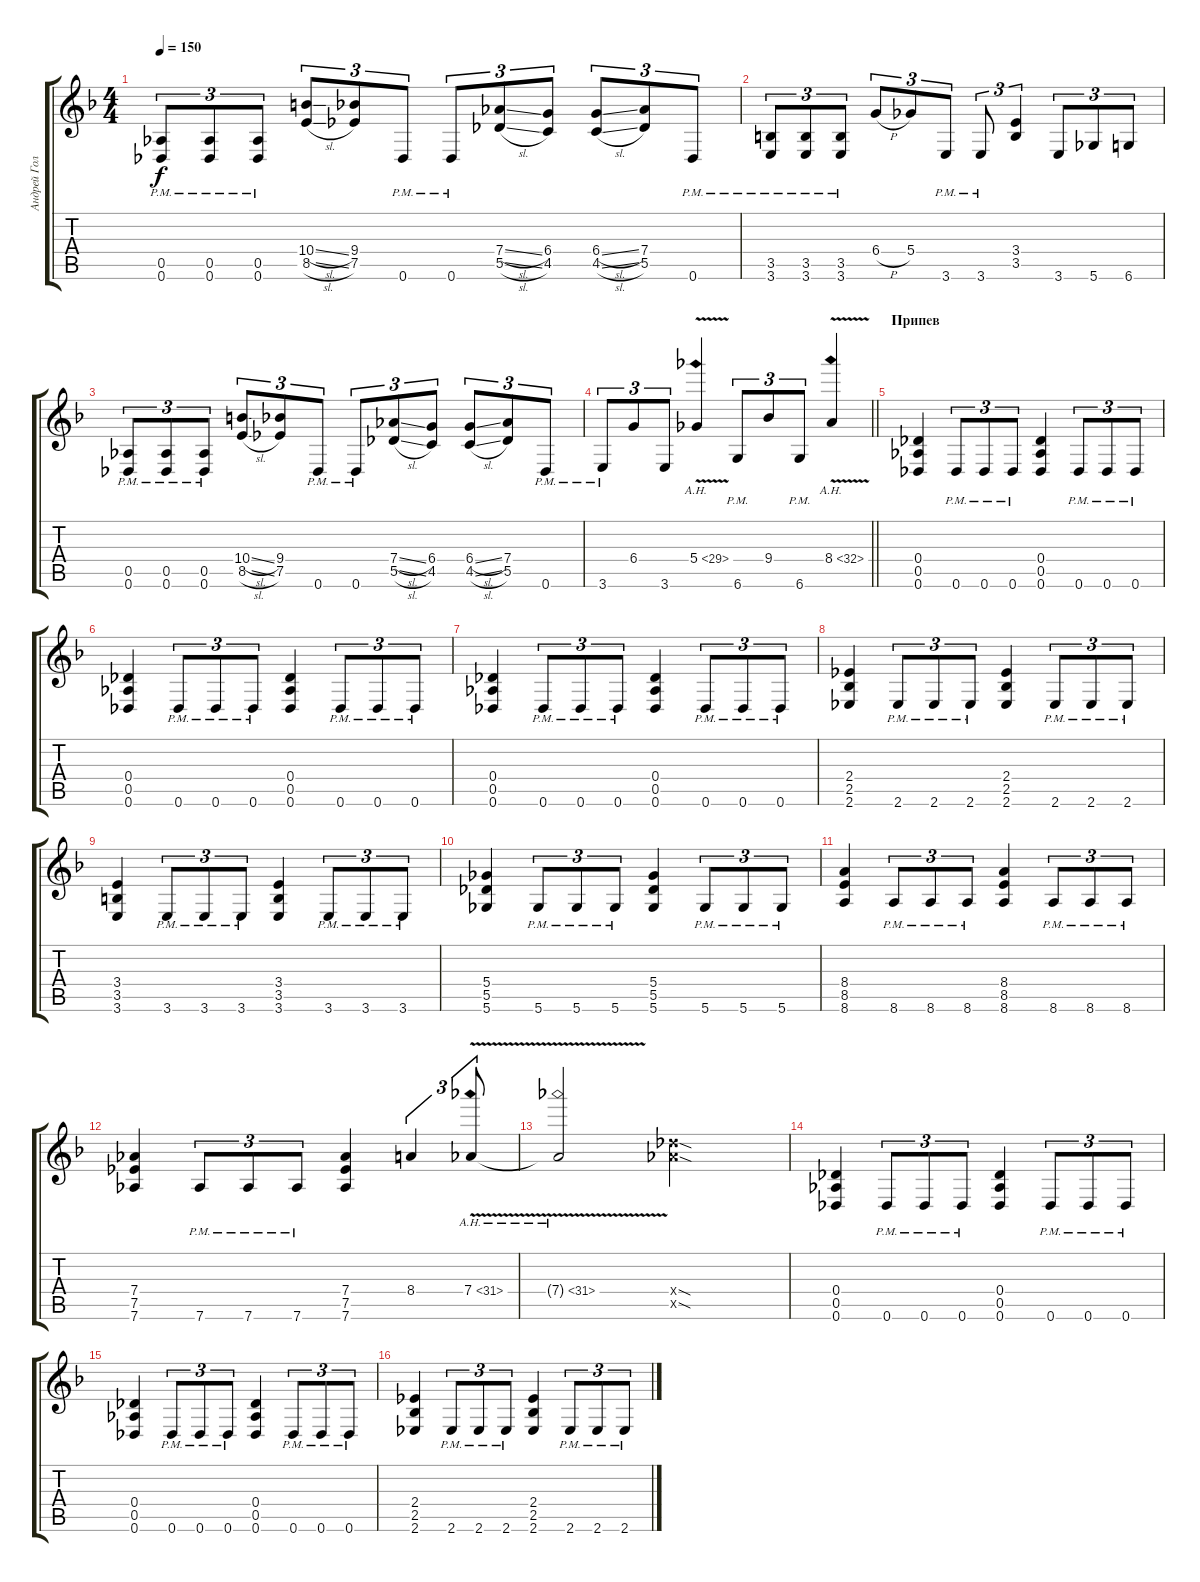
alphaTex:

\track ("Андрей Голованов" "Андрей Гол") {instrument distortionguitar}
\staff {score tabs}
\tuning (Eb4 Bb3 Gb3 Db3 Ab2 Db2) {hide}
\ts (4 4)
\tempo 150
\clef g2
\ks dminor
(0.5{pm} 0.6{pm}).8{tu (3 2) dy f} (0.5{pm} 0.6{pm}).8{tu (3 2)} (0.5{pm} 0.6{pm}).8{tu (3 2)} (10.4{sl} 8.5{sl}).8{tu (3 2)} (9.4 7.5).8{tu (3 2)} 0.6{pm}.8{tu (3 2)} 0.6{pm}.8{tu (3 2)} (7.4{sl} 5.5{sl}).8{tu (3 2)} (6.4 4.5).8{tu (3 2)} (6.4{sl} 4.5{sl}).8{tu (3 2)} (7.4 5.5).8{tu (3 2)} 0.6{pm}.8{tu (3 2)} |
(3.5{pm} 3.6{pm}).8{tu (3 2)} (3.5{pm} 3.6{pm}).8{tu (3 2)} (3.5{pm} 3.6{pm}).8{tu (3 2)} 6.4{h}.8{tu (3 2)} 5.4.8{tu (3 2)} 3.6{pm}.8{tu (3 2)} 3.6{pm}.8{tu (3 2)} (3.4 3.5).4{tu (3 2)} 3.6.8{tu (3 2)} 5.6.8{tu (3 2)} 6.6.8{tu (3 2)} |
(0.5{pm} 0.6{pm}).8{tu (3 2)} (0.5{pm} 0.6{pm}).8{tu (3 2)} (0.5{pm} 0.6{pm}).8{tu (3 2)} (10.4{sl} 8.5{sl}).8{tu (3 2)} (9.4 7.5).8{tu (3 2)} 0.6{pm}.8{tu (3 2)} 0.6{pm}.8{tu (3 2)} (7.4{sl} 5.5{sl}).8{tu (3 2)} (6.4 4.5).8{tu (3 2)} (6.4{sl} 4.5{sl}).8{tu (3 2)} (7.4 5.5).8{tu (3 2)} 0.6{pm}.8{tu (3 2)} |
\barLineRight lightlight
3.6{pm}.8{tu (3 2)} 6.4.8{tu (3 2)} 3.6.8{tu (3 2)} 5.4{ah 24 v}.4 6.6{pm}.8{tu (3 2)} 9.4.8{tu (3 2)} 6.6{pm}.8{tu (3 2)} 8.4{ah 24 v}.4 |
\section ("" "Припев")
(0.4 0.5 0.6).4 0.6{pm}.8{tu (3 2)} 0.6{pm}.8{tu (3 2)} 0.6{pm}.8{tu (3 2)} (0.4 0.5 0.6).4 0.6{pm}.8{tu (3 2)} 0.6{pm}.8{tu (3 2)} 0.6{pm}.8{tu (3 2)} |
(0.4 0.5 0.6).4 0.6{pm}.8{tu (3 2)} 0.6{pm}.8{tu (3 2)} 0.6{pm}.8{tu (3 2)} (0.4 0.5 0.6).4 0.6{pm}.8{tu (3 2)} 0.6{pm}.8{tu (3 2)} 0.6{pm}.8{tu (3 2)} |
(0.4 0.5 0.6).4 0.6{pm}.8{tu (3 2)} 0.6{pm}.8{tu (3 2)} 0.6{pm}.8{tu (3 2)} (0.4 0.5 0.6).4 0.6{pm}.8{tu (3 2)} 0.6{pm}.8{tu (3 2)} 0.6{pm}.8{tu (3 2)} |
(2.4 2.5 2.6).4 2.6{pm}.8{tu (3 2)} 2.6{pm}.8{tu (3 2)} 2.6{pm}.8{tu (3 2)} (2.4 2.5 2.6).4 2.6{pm}.8{tu (3 2)} 2.6{pm}.8{tu (3 2)} 2.6{pm}.8{tu (3 2)} |
(3.4 3.5 3.6).4 3.6{pm}.8{tu (3 2)} 3.6{pm}.8{tu (3 2)} 3.6{pm}.8{tu (3 2)} (3.4 3.5 3.6).4 3.6{pm}.8{tu (3 2)} 3.6{pm}.8{tu (3 2)} 3.6{pm}.8{tu (3 2)} |
(5.4 5.5 5.6).4 5.6{pm}.8{tu (3 2)} 5.6{pm}.8{tu (3 2)} 5.6{pm}.8{tu (3 2)} (5.4 5.5 5.6).4 5.6{pm}.8{tu (3 2)} 5.6{pm}.8{tu (3 2)} 5.6{pm}.8{tu (3 2)} |
(8.4 8.5 8.6).4 8.6{pm}.8{tu (3 2)} 8.6{pm}.8{tu (3 2)} 8.6{pm}.8{tu (3 2)} (8.4 8.5 8.6).4 8.6{pm}.8{tu (3 2)} 8.6{pm}.8{tu (3 2)} 8.6{pm}.8{tu (3 2)} |
(7.4 7.5 7.6).4 7.6{pm}.8{tu (3 2)} 7.6{pm}.8{tu (3 2)} 7.6{pm}.8{tu (3 2)} (7.4 7.5 7.6).4 8.4.4{tu (3 2)} 7.4{ah 24 v}.8{tu (3 2)} |
7.4{ah 24 v t}.2 (12.4{sod x} 12.5{sod x}).2 |
(0.4 0.5 0.6).4 0.6{pm}.8{tu (3 2)} 0.6{pm}.8{tu (3 2)} 0.6{pm}.8{tu (3 2)} (0.4 0.5 0.6).4 0.6{pm}.8{tu (3 2)} 0.6{pm}.8{tu (3 2)} 0.6{pm}.8{tu (3 2)} |
(0.4 0.5 0.6).4 0.6{pm}.8{tu (3 2)} 0.6{pm}.8{tu (3 2)} 0.6{pm}.8{tu (3 2)} (0.4 0.5 0.6).4 0.6{pm}.8{tu (3 2)} 0.6{pm}.8{tu (3 2)} 0.6{pm}.8{tu (3 2)} |
(2.4 2.5 2.6).4 2.6{pm}.8{tu (3 2)} 2.6{pm}.8{tu (3 2)} 2.6{pm}.8{tu (3 2)} (2.4 2.5 2.6).4 2.6{pm}.8{tu (3 2)} 2.6{pm}.8{tu (3 2)} 2.6{pm}.8{tu (3 2)}
